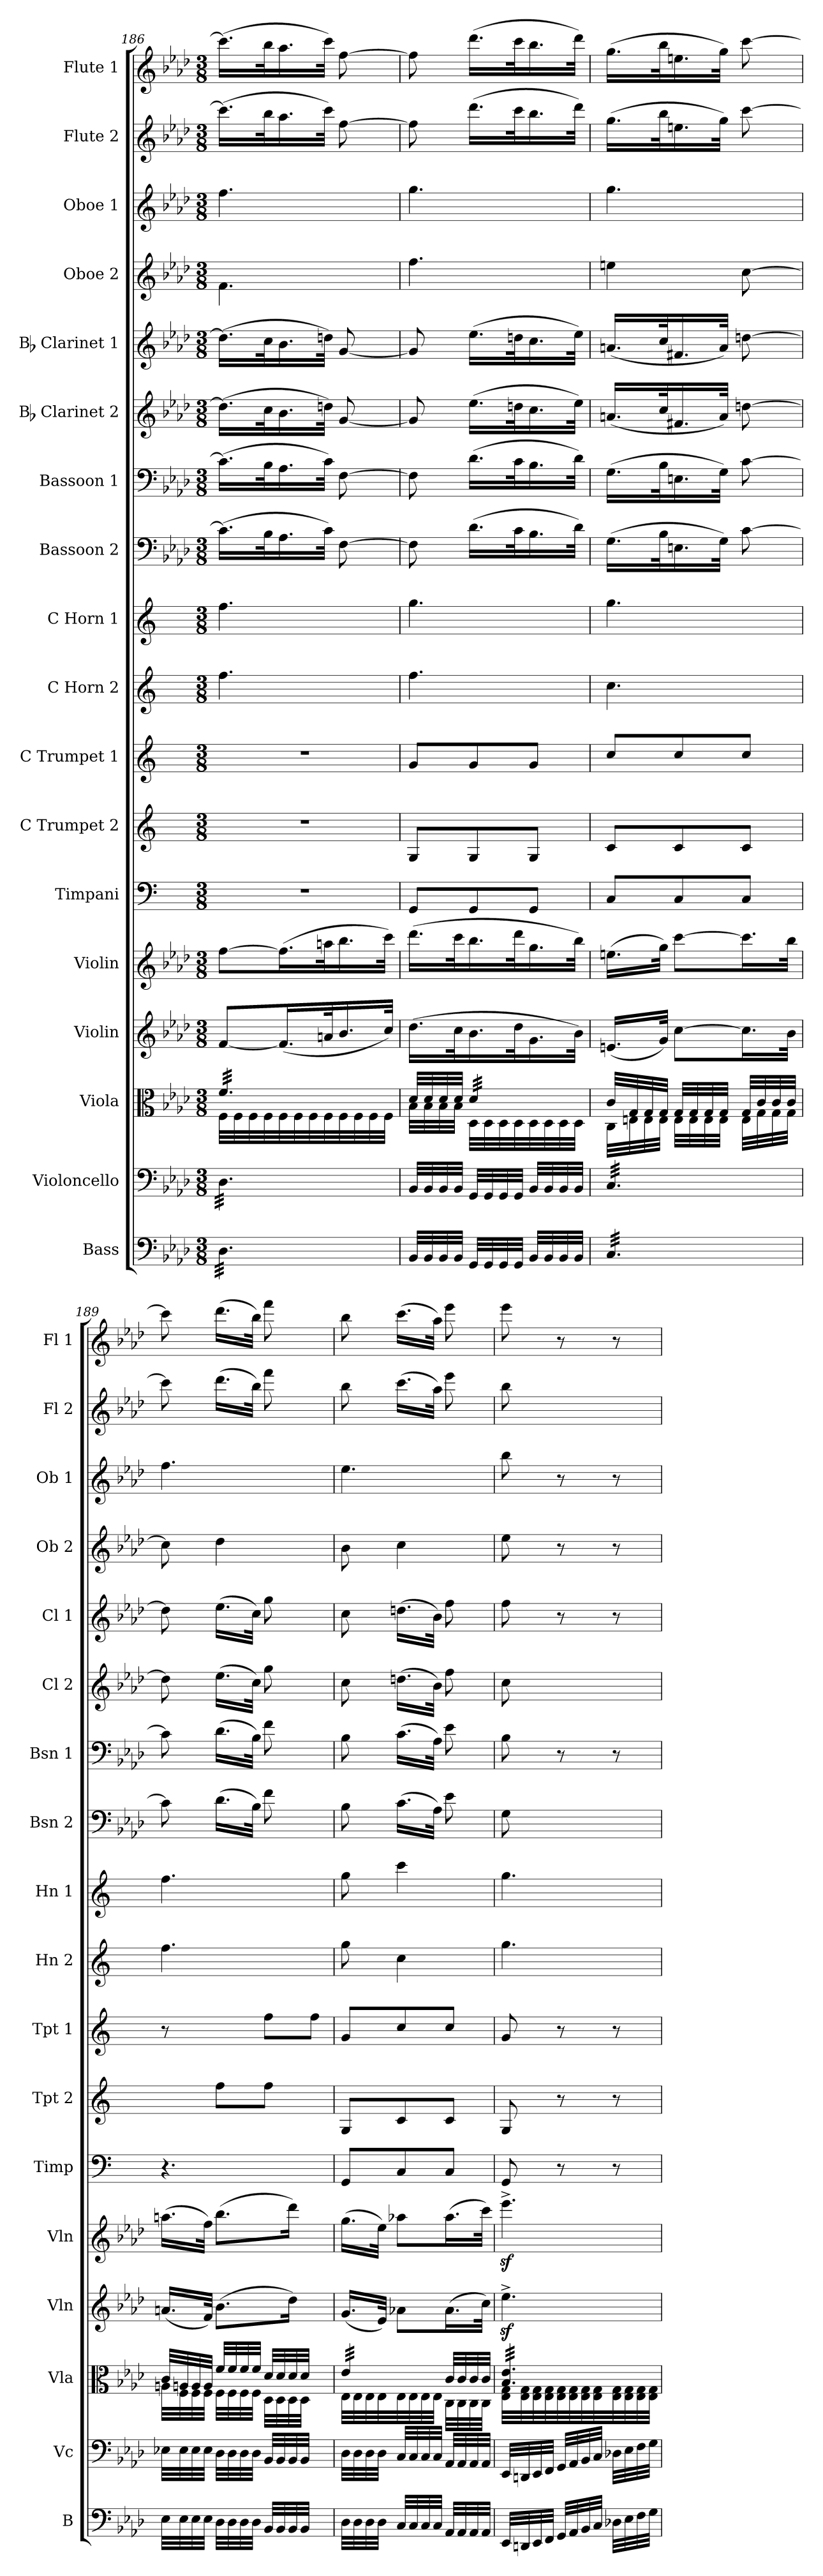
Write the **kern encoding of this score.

**kern	**kern	**kern	**kern	**kern	**kern	**kern	**kern	**kern	**kern	**kern	**kern	**kern	**kern	**kern	**kern	**kern	**kern
*part18	*part17	*part16	*part15	*part14	*part13	*part12	*part11	*part10	*part9	*part8	*part7	*part6	*part5	*part4	*part3	*part2	*part1
*staff18	*staff17	*staff16	*staff15	*staff14	*staff13	*staff12	*staff11	*staff10	*staff9	*staff8	*staff7	*staff6	*staff5	*staff4	*staff3	*staff2	*staff1
*I"Bass	*I"Violoncello	*I"Viola	*I"Violin	*I"Violin	*I"Timpani	*I"C Trumpet 2	*I"C Trumpet 1	*I"C Horn 2	*I"C Horn 1	*I"Bassoon 2	*I"Bassoon 1	*I"Bb Clarinet 2	*I"Bb Clarinet 1	*I"Oboe 2	*I"Oboe 1	*I"Flute 2	*I"Flute 1
*I'B	*I'Vc	*I'Vla	*I'Vln	*I'Vln	*I'Timp	*I'Tpt 2	*I'Tpt 1	*I'Hn 2	*I'Hn 1	*I'Bsn 2	*I'Bsn 1	*I'Cl 2	*I'Cl 1	*I'Ob 2	*I'Ob 1	*I'Fl 2	*I'Fl 1
*clefF4	*clefF4	*clefC3	*clefG2	*clefG2	*clefF4	*clefG2	*clefG2	*clefG2	*clefG2	*clefF4	*clefF4	*clefG2	*clefG2	*clefG2	*clefG2	*clefG2	*clefG2
*ITrd7c12	*	*	*	*	*	*	*	*ITrd7c12	*ITrd7c12	*	*	*ITrd1c2	*ITrd1c2	*	*	*	*
*k[b-e-a-d-]	*k[b-e-a-d-]	*k[b-e-a-d-]	*k[b-e-a-d-]	*k[b-e-a-d-]	*k[]	*k[]	*k[]	*k[]	*k[]	*k[b-e-a-d-]	*k[b-e-a-d-]	*k[b-e-a-d-g-c-]	*k[b-e-a-d-g-c-]	*k[b-e-a-d-]	*k[b-e-a-d-]	*k[b-e-a-d-]	*k[b-e-a-d-]
*M3/8	*M3/8	*M3/8	*M3/8	*M3/8	*M3/8	*M3/8	*M3/8	*M3/8	*M3/8	*M3/8	*M3/8	*M3/8	*M3/8	*M3/8	*M3/8	*M3/8	*M3/8
=186	=186	=186	=186	=186	=186	=186	=186	=186	=186	=186	=186	=186	=186	=186	=186	=186	=186
*	*	*^	*	*	*	*	*	*	*	*	*	*	*	*	*	*	*
*tremolo	*	*	*	*	*	*	*	*	*	*	*	*	*	*	*	*	*	*
*	*tremolo	*	*	*	*	*	*	*	*	*	*	*	*	*	*	*	*	*
*	*	*tremolo	*	*	*	*	*	*	*	*	*	*	*	*	*	*	*	*
32DD-LLL	32D-LLL	32fLLL	32FLLL	[8fL	[8ffL	4.r	4.r	4.r	4.f	4.f	(16.cLL]	(16.cLL]	(16.ccLL]	(16.ccLL]	4.f\	4.ff\	(16.cccLL]	(16.cccLL]
32DD-	32D-	32f	32F	.	.	.	.	.	.	.	.	.	.	.	.	.	.	.
32DD-	32D-	32f	32F	.	.	.	.	.	.	.	.	.	.	.	.	.	.	.
32DD-	32D-	32f	32F	.	.	.	.	.	.	.	32B-K	32B-K	32b-K	32b-K	.	.	32bb-K	32bb-K
32DD-	32D-	32f	32F	(16.fL]	(16.ffL]	.	.	.	.	.	16.A-	16.A-	16.a-	16.a-	.	.	16.aa-	16.aa-
32DD-	32D-	32f	32F	.	.	.	.	.	.	.	.	.	.	.	.	.	.	.
32DD-	32D-	32f	32F	.	.	.	.	.	.	.	.	.	.	.	.	.	.	.
32DD-	32D-	32f	32F	32anK	32aanK	.	.	.	.	.	32cJJk)	32cJJk)	32ccnJJk)	32ccnJJk)	.	.	32cccJJk)	32cccJJk)
32DD-	32D-	32f	32F	16.b-	16.bb-	.	.	.	.	.	[8F	[8F	[8f	[8f	.	.	[8ff	[8ff
32DD-	32D-	32f	32F	.	.	.	.	.	.	.	.	.	.	.	.	.	.	.
32DD-	32D-	32f	32F	.	.	.	.	.	.	.	.	.	.	.	.	.	.	.
32DD-JJJ	32D-JJJ	32fJJJ	32FJJJ	32ccJJk)	32cccJJk)	.	.	.	.	.	.	.	.	.	.	.	.	.
*	*	*Xtremolo	*	*	*	*	*	*	*	*	*	*	*	*	*	*	*	*
*	*Xtremolo	*	*	*	*	*	*	*	*	*	*	*	*	*	*	*	*	*
*Xtremolo	*	*	*	*	*	*	*	*	*	*	*	*	*	*	*	*	*	*
!!LO:PB:g=z
=187	=187	=187	=187	=187	=187	=187	=187	=187	=187	=187	=187	=187	=187	=187	=187	=187	=187	=187
32BBB-LLL	32BB-LLL	32d-LLL	32B-LLL	(16.dd-LL	(16.ddd-LL	8GGL	8G/L	8g/L	4.f\	4.g\	8F]	8F]	8f]	8f]	4.ff\	4.gg\	8ff]	8ff]
32BBB-	32BB-	32d-	32B-	.	.	.	.	.	.	.	.	.	.	.	.	.	.	.
32BBB-	32BB-	32d-	32B-	.	.	.	.	.	.	.	.	.	.	.	.	.	.	.
32BBB-JJJ	32BB-JJJ	32d-JJJ	32B-JJJ	32ccK	32cccK	.	.	.	.	.	.	.	.	.	.	.	.	.
*	*	*tremolo	*	*	*	*	*	*	*	*	*	*	*	*	*	*	*	*
32GGGLLL	32GGLLL	32d-LLL	32D-LLL	16.b-	16.bb-	8GG	8G/	8g/	.	.	(16.d-LL	(16.d-LL	(16.dd-LL	(16.dd-LL	.	.	(16.ddd-LL	(16.ddd-LL
32GGG	32GG	32d-	32D-	.	.	.	.	.	.	.	.	.	.	.	.	.	.	.
32GGG	32GG	32d-	32D-	.	.	.	.	.	.	.	.	.	.	.	.	.	.	.
32GGGJJJ	32GGJJJ	32d-	32D-	32dd-K	32ddd-K	.	.	.	.	.	32cK	32cK	32ccnK	32ccnK	.	.	32cccK	32cccK
32BBB-LLL	32BB-LLL	32d-	32D-	16.g	16.gg	8GGJ	8G/J	8g/J	.	.	16.B-	16.B-	16.b-	16.b-	.	.	16.bb-	16.bb-
32BBB-	32BB-	32d-	32D-	.	.	.	.	.	.	.	.	.	.	.	.	.	.	.
32BBB-	32BB-	32d-	32D-	.	.	.	.	.	.	.	.	.	.	.	.	.	.	.
32BBB-JJJ	32BB-JJJ	32d-JJJ	32D-JJJ	32b-JJk)	32bb-JJk)	.	.	.	.	.	32d-JJk)	32d-JJk)	32dd-JJk)	32dd-JJk)	.	.	32ddd-JJk)	32ddd-JJk)
*	*	*Xtremolo	*	*	*	*	*	*	*	*	*	*	*	*	*	*	*	*
=188	=188	=188	=188	=188	=188	=188	=188	=188	=188	=188	=188	=188	=188	=188	=188	=188	=188	=188
*tremolo	*	*	*	*	*	*	*	*	*	*	*	*	*	*	*	*	*	*
*	*tremolo	*	*	*	*	*	*	*	*	*	*	*	*	*	*	*	*	*
32CCLLL	32CLLL	32cLLL	32CLLL	(16.enLL	(16.eenLL	8CL	8c/L	8cc/L	4.c\	4.g\	(16.GLL	(16.GLL	(16.gnLL	(16.gnLL	4een	4.gg	(16.ggLL	(16.ggLL
32CC	32C	32G	32En	.	.	.	.	.	.	.	.	.	.	.	.	.	.	.
32CC	32C	32G	32E	.	.	.	.	.	.	.	.	.	.	.	.	.	.	.
32CC	32C	32GJJJ	32EJJJ	32gJJk)	32ggJJk)	.	.	.	.	.	32B-K	32B-K	32b-K	32b-K	.	.	32bb-K	32bb-K
32CC	32C	32GLLL	32ELLL	[8ccL	[8cccL	8C	8c/	8cc/	.	.	16.En	16.En	16.en	16.en	.	.	16.een	16.een
32CC	32C	32G	32E	.	.	.	.	.	.	.	.	.	.	.	.	.	.	.
32CC	32C	32G	32E	.	.	.	.	.	.	.	.	.	.	.	.	.	.	.
32CC	32C	32GJJJ	32EJJJ	.	.	.	.	.	.	.	32GJJk)	32GJJk)	32gJJk)	32gJJk)	.	.	32ggJJk)	32ggJJk)
32CC	32C	32GLLL	32ELLL	16.ccL]	16.cccL]	8CJ	8c/J	8cc/J	.	.	[8c	[8c	[8ccn	[8ccn	[8cc	.	[8ccc	[8ccc
32CC	32C	32c	32G	.	.	.	.	.	.	.	.	.	.	.	.	.	.	.
32CC	32C	32c	32G	.	.	.	.	.	.	.	.	.	.	.	.	.	.	.
32CCJJJ	32CJJJ	32cJJJ	32GJJJ	32b-JJk	32bb-JJk	.	.	.	.	.	.	.	.	.	.	.	.	.
*	*Xtremolo	*	*	*	*	*	*	*	*	*	*	*	*	*	*	*	*	*
*Xtremolo	*	*	*	*	*	*	*	*	*	*	*	*	*	*	*	*	*	*
=189	=189	=189	=189	=189	=189	=189	=189	=189	=189	=189	=189	=189	=189	=189	=189	=189	=189	=189
32EE-LLL	32E-XLLL	32cLLL	32AnLLL	(16.anLL	(16.aanLL	4.r	8ryy	8r	4.f	4.f	8c]	8c]	8cc]	8cc]	8cc]	4.ff	8ccc]	8ccc]
32EE-	32E-	32An	32F	.	.	.	.	.	.	.	.	.	.	.	.	.	.	.
32EE-	32E-	32A	32F	.	.	.	.	.	.	.	.	.	.	.	.	.	.	.
32EE-JJJ	32E-JJJ	32AJJJ	32FJJJ	32fJJk)	32ffJJk)	.	.	.	.	.	.	.	.	.	.	.	.	.
32DD-LLL	32D-LLL	32fLLL	32FLLL	(8.b-L	(8.bb-L	.	8ffL	8ryy	.	.	(16.d-LL	(16.d-LL	(16.dd-LL	(16.dd-LL	4dd-	.	(16.ddd-LL	(16.ddd-LL
32DD-	32D-	32f	32F	.	.	.	.	.	.	.	.	.	.	.	.	.	.	.
32DD-	32D-	32f	32F	.	.	.	.	.	.	.	.	.	.	.	.	.	.	.
32DD-JJJ	32D-JJJ	32fJJJ	32FJJJ	.	.	.	.	.	.	.	32B-JJk)	32B-JJk)	32b-JJk)	32b-JJk)	.	.	32bb-JJk)	32bb-JJk)
32BBB-LLL	32BB-LLL	32d-LLL	32D-LLL	.	.	.	8ffJ	8ffL	.	.	8f	8f	8ff	8ff	.	.	8fff	8fff
32BBB-	32BB-	32d-	32D-	.	.	.	.	.	.	.	.	.	.	.	.	.	.	.
32BBB-	32BB-	32d-	32D-	16dd-Jk)	16ddd-Jk)	.	.	.	.	.	.	.	.	.	.	.	.	.
32BBB-JJJ	32BB-JJJ	32d-JJJ	32D-JJJ	.	.	.	.	.	.	.	.	.	.	.	.	.	.	.
8ryy	8ryy	8ryy	8ryy	8ryy	8ryy	8ryy	8ryy	8ffJ	8ryy	8ryy	8ryy	8ryy	8ryy	8ryy	8ryy	8ryy	8ryy	8ryy
=190	=190	=190	=190	=190	=190	=190	=190	=190	=190	=190	=190	=190	=190	=190	=190	=190	=190	=190
*	*	*tremolo	*	*	*	*	*	*	*	*	*	*	*	*	*	*	*	*
32DD-LLL	32D-LLL	32e-LLL	32E-LLL	(16.gLL	(16.ggLL	8GGL	8G/L	8g/L	8g	8g	8B-	8B-	8b-	8b-	8b-	4.ee-	8bb-	8bb-
32DD-	32D-	32e-	32E-	.	.	.	.	.	.	.	.	.	.	.	.	.	.	.
32DD-	32D-	32e-	32E-	.	.	.	.	.	.	.	.	.	.	.	.	.	.	.
32DD-JJJ	32D-JJJ	32e-	32E-	32e-JJk)	32ee-JJk)	.	.	.	.	.	.	.	.	.	.	.	.	.
32CCLLL	32CLLL	32e-	32E-	8a-XL	8aa-XL	8C	8c/	8cc/	4c	4cc	(16.cLL	(16.cLL	(16.ccnLL	(16.ccnLL	4cc	.	(16.cccLL	(16.cccLL
32CC	32C	32e-	32E-	.	.	.	.	.	.	.	.	.	.	.	.	.	.	.
32CC	32C	32e-	32E-	.	.	.	.	.	.	.	.	.	.	.	.	.	.	.
32CCJJJ	32CJJJ	32e-JJJ	32E-JJJ	.	.	.	.	.	.	.	32A-JJk)	32A-JJk)	32a-JJk)	32a-JJk)	.	.	32aa-JJk)	32aa-JJk)
*	*	*Xtremolo	*	*	*	*	*	*	*	*	*	*	*	*	*	*	*	*
32AAA-LLL	32AA-LLL	32cLLL	32CLLL	(16.a-L	(16.aa-L	8CJ	8c/J	8cc/J	.	.	8e-	8e-	8ee-	8ee-	.	.	8eee-	8eee-
32AAA-	32AA-	32c	32C	.	.	.	.	.	.	.	.	.	.	.	.	.	.	.
32AAA-	32AA-	32c	32C	.	.	.	.	.	.	.	.	.	.	.	.	.	.	.
32AAA-JJJ	32AA-JJJ	32cJJJ	32CJJJ	32ccJJk)	32cccJJk)	.	.	.	.	.	.	.	.	.	.	.	.	.
=191	=191	=191	=191	=191	=191	=191	=191	=191	=191	=191	=191	=191	=191	=191	=191	=191	=191	=191
*	*	*tremolo	*	*	*	*	*	*	*	*	*	*	*	*	*	*	*	*
32EEE-LLL	32EE-LLL	32B-/ 32e-/LLL	32E-\ 32G\LLL	4.ee-z<^	4.eee-z<^	8GG	8G/	8g/	4.g	4.g	8G	8B-	8b-	8ee-	8ee-\	8bb-\	8bb-	8eee-
32DDDn	32DDn	32B-/ 32e-/	32E-\ 32G\	.	.	.	.	.	.	.	.	.	.	.	.	.	.	.
32EEE-	32EE-	32B-/ 32e-/	32E-\ 32G\	.	.	.	.	.	.	.	.	.	.	.	.	.	.	.
32FFFJJJ	32FFJJJ	32B-/ 32e-/	32E-\ 32G\	.	.	.	.	.	.	.	.	.	.	.	.	.	.	.
32GGGLLL	32GGLLL	32B-/ 32e-/	32E-\ 32G\	.	.	8r	8r	8r	.	.	4ryy	8r	4ryy	8r	8r	8r	4ryy	8r
32AAA-	32AA-	32B-/ 32e-/	32E-\ 32G\	.	.	.	.	.	.	.	.	.	.	.	.	.	.	.
32BBB-	32BB-	32B-/ 32e-/	32E-\ 32G\	.	.	.	.	.	.	.	.	.	.	.	.	.	.	.
32CCJJJ	32CJJJ	32B-/ 32e-/	32E-\ 32G\	.	.	.	.	.	.	.	.	.	.	.	.	.	.	.
32DD-XLLL	32D-XLLL	32B-/ 32e-/	32E-\ 32G\	.	.	8r	8r	8r	.	.	.	8r	.	8r	8r	8r	.	8r
32EE-	32E-	32B-/ 32e-/	32E-\ 32G\	.	.	.	.	.	.	.	.	.	.	.	.	.	.	.
32FF	32F	32B-/ 32e-/	32E-\ 32G\	.	.	.	.	.	.	.	.	.	.	.	.	.	.	.
32GGJJJ	32GJJJ	32B-/ 32e-/JJJ	32E-\ 32G\JJJ	.	.	.	.	.	.	.	.	.	.	.	.	.	.	.
*	*	*Xtremolo	*	*	*	*	*	*	*	*	*	*	*	*	*	*	*	*
*	*	*v	*v	*	*	*	*	*	*	*	*	*	*	*	*	*	*	*
=	=	=	=	=	=	=	=	=	=	=	=	=	=	=	=	=	=
*-	*-	*-	*-	*-	*-	*-	*-	*-	*-	*-	*-	*-	*-	*-	*-	*-	*-
